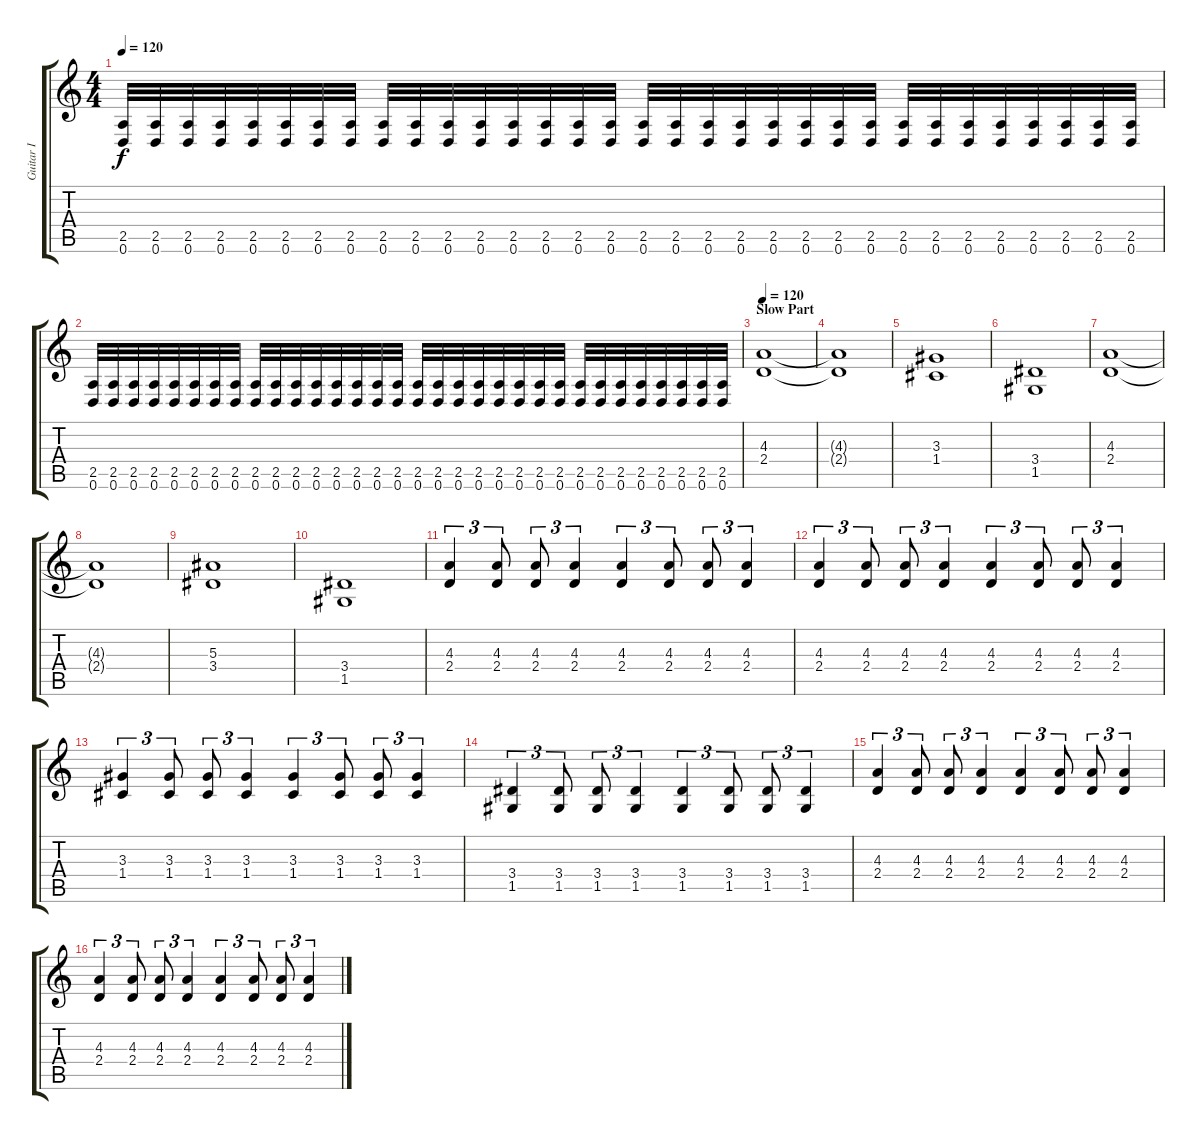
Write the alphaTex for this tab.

\track ("Guitar I" "Guitar I") {instrument distortionguitar}
\staff {score tabs}
\tuning (D4 A3 F3 C3 G2 D2) {hide}
\ts (4 4)
\tempo 120
\clef g2
\ks c
(2.5 0.6).32{dy f volume 13} (2.5 0.6).32 (2.5 0.6).32 (2.5 0.6).32 (2.5 0.6).32 (2.5 0.6).32 (2.5 0.6).32 (2.5 0.6).32 (2.5 0.6).32 (2.5 0.6).32 (2.5 0.6).32 (2.5 0.6).32 (2.5 0.6).32 (2.5 0.6).32 (2.5 0.6).32 (2.5 0.6).32 (2.5 0.6).32 (2.5 0.6).32 (2.5 0.6).32 (2.5 0.6).32 (2.5 0.6).32 (2.5 0.6).32 (2.5 0.6).32 (2.5 0.6).32 (2.5 0.6).32 (2.5 0.6).32 (2.5 0.6).32 (2.5 0.6).32 (2.5 0.6).32 (2.5 0.6).32 (2.5 0.6).32 (2.5 0.6).32 |
(2.5 0.6).32 (2.5 0.6).32 (2.5 0.6).32 (2.5 0.6).32 (2.5 0.6).32 (2.5 0.6).32 (2.5 0.6).32 (2.5 0.6).32 (2.5 0.6).32 (2.5 0.6).32 (2.5 0.6).32 (2.5 0.6).32 (2.5 0.6).32 (2.5 0.6).32 (2.5 0.6).32 (2.5 0.6).32 (2.5 0.6).32 (2.5 0.6).32 (2.5 0.6).32 (2.5 0.6).32 (2.5 0.6).32 (2.5 0.6).32 (2.5 0.6).32 (2.5 0.6).32 (2.5 0.6).32 (2.5 0.6).32 (2.5 0.6).32 (2.5 0.6).32 (2.5 0.6).32 (2.5 0.6).32 (2.5 0.6).32 (2.5 0.6).32 |
\section ("" "Slow Part")
\tempo 120
(4.3 2.4).1 |
(4.3{t} 2.4{t}).1 |
(3.3 1.4).1 |
(3.4 1.5).1 |
(4.3 2.4).1 |
(4.3{t} 2.4{t}).1 |
(5.3 3.4).1 |
(3.4 1.5).1 |
(4.3 2.4).4{tu (3 2)} (4.3 2.4).8{tu (3 2)} (4.3 2.4).8{tu (3 2)} (4.3 2.4).4{tu (3 2)} (4.3 2.4).4{tu (3 2)} (4.3 2.4).8{tu (3 2)} (4.3 2.4).8{tu (3 2)} (4.3 2.4).4{tu (3 2)} |
(4.3 2.4).4{tu (3 2)} (4.3 2.4).8{tu (3 2)} (4.3 2.4).8{tu (3 2)} (4.3 2.4).4{tu (3 2)} (4.3 2.4).4{tu (3 2)} (4.3 2.4).8{tu (3 2)} (4.3 2.4).8{tu (3 2)} (4.3 2.4).4{tu (3 2)} |
(3.3 1.4).4{tu (3 2)} (3.3 1.4).8{tu (3 2)} (3.3 1.4).8{tu (3 2)} (3.3 1.4).4{tu (3 2)} (3.3 1.4).4{tu (3 2)} (3.3 1.4).8{tu (3 2)} (3.3 1.4).8{tu (3 2)} (3.3 1.4).4{tu (3 2)} |
(3.4 1.5).4{tu (3 2)} (3.4 1.5).8{tu (3 2)} (3.4 1.5).8{tu (3 2)} (3.4 1.5).4{tu (3 2)} (3.4 1.5).4{tu (3 2)} (3.4 1.5).8{tu (3 2)} (3.4 1.5).8{tu (3 2)} (3.4 1.5).4{tu (3 2)} |
(4.3 2.4).4{tu (3 2)} (4.3 2.4).8{tu (3 2)} (4.3 2.4).8{tu (3 2)} (4.3 2.4).4{tu (3 2)} (4.3 2.4).4{tu (3 2)} (4.3 2.4).8{tu (3 2)} (4.3 2.4).8{tu (3 2)} (4.3 2.4).4{tu (3 2)} |
(4.3 2.4).4{tu (3 2)} (4.3 2.4).8{tu (3 2)} (4.3 2.4).8{tu (3 2)} (4.3 2.4).4{tu (3 2)} (4.3 2.4).4{tu (3 2)} (4.3 2.4).8{tu (3 2)} (4.3 2.4).8{tu (3 2)} (4.3 2.4).4{tu (3 2)}
